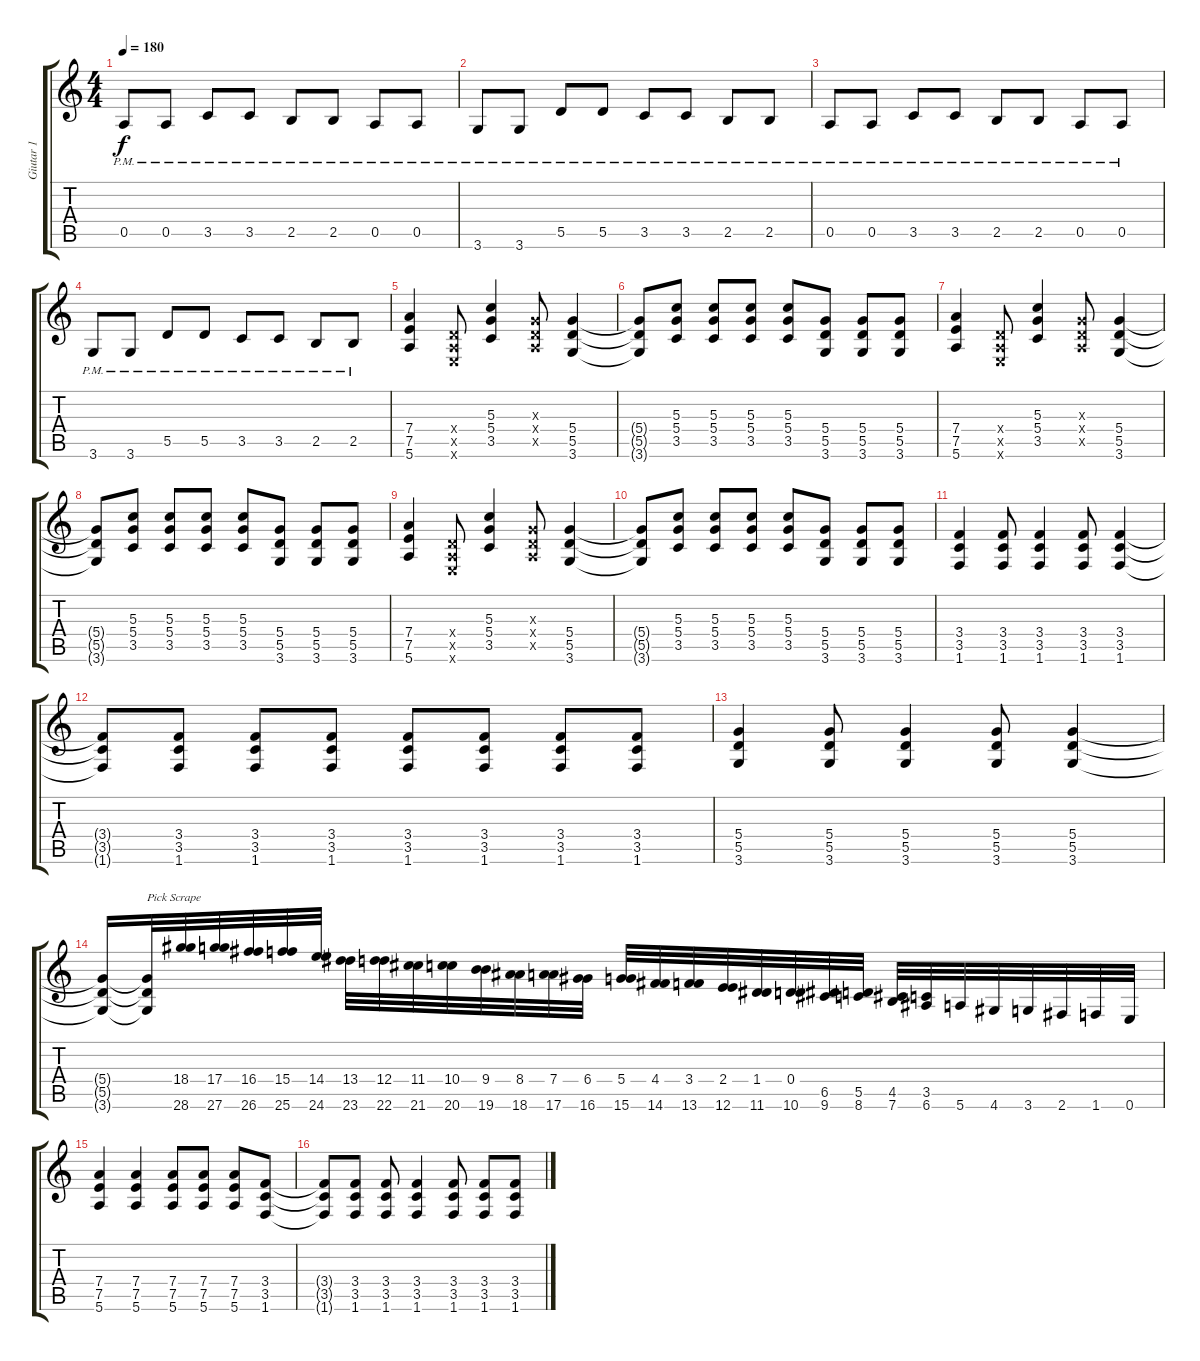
\track ("Giutar 1" "Giutar 1") {instrument distortionguitar}
\staff {score tabs}
\tuning (E4 B3 G3 D3 A2 E2) {hide}
\ts (4 4)
\tempo 180
\clef g2
\ks c
0.5{pm}.8{dy f} 0.5{pm}.8 3.5{pm}.8 3.5{pm}.8 2.5{pm}.8 2.5{pm}.8 0.5{pm}.8 0.5{pm}.8 |
3.6{pm}.8 3.6{pm}.8 5.5{pm}.8 5.5{pm}.8 3.5{pm}.8 3.5{pm}.8 2.5{pm}.8 2.5{pm}.8 |
0.5{pm}.8 0.5{pm}.8 3.5{pm}.8 3.5{pm}.8 2.5{pm}.8 2.5{pm}.8 0.5{pm}.8 0.5{pm}.8 |
3.6{pm}.8 3.6{pm}.8 5.5{pm}.8 5.5{pm}.8 3.5{pm}.8 3.5{pm}.8 2.5{pm}.8 2.5{pm}.8 |
(7.4 7.5 5.6).4 (0.4{x} 0.5{x} 0.6{x}).8 (5.3 5.4 3.5).4 (0.3{x} 0.4{x} 0.5{x}).8 (5.4 5.5 3.6).4 |
(5.4{t} 5.5{t} 3.6{t}).8 (5.3 5.4 3.5).8 (5.3 5.4 3.5).8 (5.3 5.4 3.5).8 (5.3 5.4 3.5).8 (5.4 5.5 3.6).8 (5.4 5.5 3.6).8 (5.4 5.5 3.6).8 |
(7.4 7.5 5.6).4 (0.4{x} 0.5{x} 0.6{x}).8 (5.3 5.4 3.5).4 (0.3{x} 0.4{x} 0.5{x}).8 (5.4 5.5 3.6).4 |
(5.4{t} 5.5{t} 3.6{t}).8 (5.3 5.4 3.5).8 (5.3 5.4 3.5).8 (5.3 5.4 3.5).8 (5.3 5.4 3.5).8 (5.4 5.5 3.6).8 (5.4 5.5 3.6).8 (5.4 5.5 3.6).8 |
(7.4 7.5 5.6).4 (0.4{x} 0.5{x} 0.6{x}).8 (5.3 5.4 3.5).4 (0.3{x} 0.4{x} 0.5{x}).8 (5.4 5.5 3.6).4 |
(5.4{t} 5.5{t} 3.6{t}).8 (5.3 5.4 3.5).8 (5.3 5.4 3.5).8 (5.3 5.4 3.5).8 (5.3 5.4 3.5).8 (5.4 5.5 3.6).8 (5.4 5.5 3.6).8 (5.4 5.5 3.6).8 |
(3.4 3.5 1.6).4 (3.4 3.5 1.6).8 (3.4 3.5 1.6).4 (3.4 3.5 1.6).8 (3.4 3.5 1.6).4 |
(3.4{t} 3.5{t} 1.6{t}).8 (3.4 3.5 1.6).8 (3.4 3.5 1.6).8 (3.4 3.5 1.6).8 (3.4 3.5 1.6).8 (3.4 3.5 1.6).8 (3.4 3.5 1.6).8 (3.4 3.5 1.6).8 |
(5.4 5.5 3.6).4 (5.4 5.5 3.6).8 (5.4 5.5 3.6).4 (5.4 5.5 3.6).8 (5.4 5.5 3.6).4 |
(5.4{t} 5.5{t} 3.6{t}).16 (5.4{t} 5.5{t} 3.6{t}).32{txt "Pick Scrape"} (18.4 28.6).32 (17.4 27.6).32 (16.4 26.6).32 (15.4 25.6).32 (14.4 24.6).32 (13.4 23.6).32 (12.4 22.6).32 (11.4 21.6).32 (10.4 20.6).32 (9.4 19.6).32 (8.4 18.6).32 (7.4 17.6).32 (6.4 16.6).32 (5.4 15.6).32 (4.4 14.6).32 (3.4 13.6).32 (2.4 12.6).32 (1.4 11.6).32 (0.4 10.6).32 (6.5 9.6).32 (5.5 8.6).32 (4.5 7.6).32 (3.5 6.6).32 5.6.32 4.6.32 3.6.32 2.6.32 1.6.32 0.6.32 |
(7.4 7.5 5.6).4 (7.4 7.5 5.6).4 (7.4 7.5 5.6).8 (7.4 7.5 5.6).8 (7.4 7.5 5.6).8 (3.4 3.5 1.6).8 |
(3.4{t} 3.5{t} 1.6{t}).8 (3.4 3.5 1.6).8 (3.4 3.5 1.6).8 (3.4 3.5 1.6).4 (3.4 3.5 1.6).8 (3.4 3.5 1.6).8 (3.4 3.5 1.6).8
